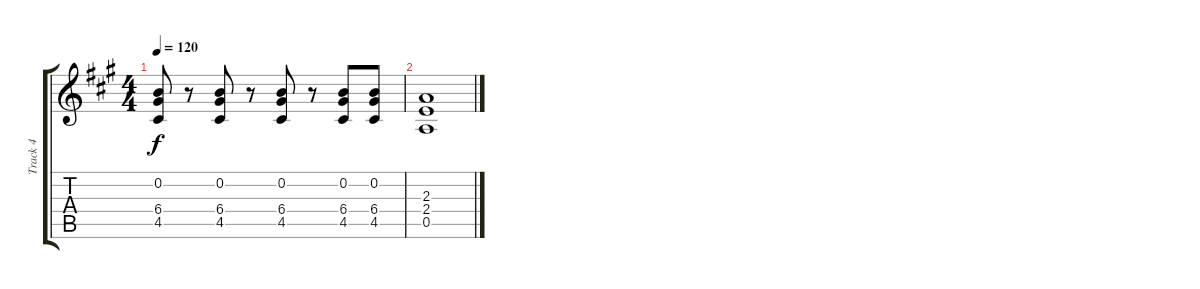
\track ("Track 4" "Track 4") {instrument overdrivenguitar}
\staff {score tabs}
\tuning (E4 B3 G3 D3 A2 E2) {hide}
\ts (4 4)
\tempo 120
\clef g2
\ks a
(0.2 6.4 4.5).8{dy f} r.8 (0.2 6.4 4.5).8 r.8 (0.2 6.4 4.5).8 r.8 (0.2 6.4 4.5).8 (0.2 6.4 4.5).8 |
(2.3 2.4 0.5).1
